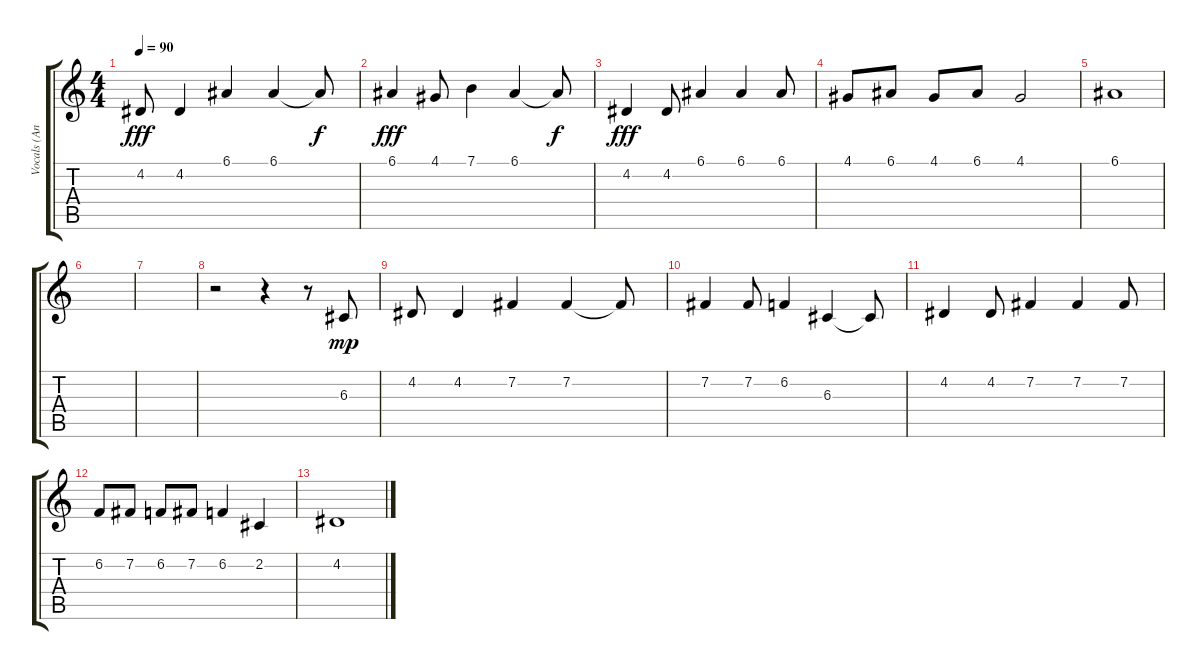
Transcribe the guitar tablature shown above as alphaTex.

\track ("Vocals (Anna)" "Vocals (An") {instrument clarinet}
\staff {score tabs}
\tuning (E4 B3 G3 D3 A2 E2) {hide}
\ts (4 4)
\tempo 90
\clef g2
\ks c
4.2.8{dy fff} 4.2.4 6.1.4 6.1.4 6.1{t}.8{dy f} |
6.1.4{dy fff} 4.1.8 7.1.4 6.1.4 6.1{t}.8{dy f} |
4.2.4{dy fff} 4.2.8 6.1.4 6.1.4 6.1.8 |
4.1.8 6.1.8 4.1.8 6.1.8 4.1.2 |
6.1.1 |
|
|
r.2 r.4 r.8 6.3.8{dy mp} |
4.2.8 4.2.4 7.2.4 7.2.4 7.2{t}.8 |
7.2.4 7.2.8 6.2.4 6.3.4 6.3{t}.8 |
4.2.4 4.2.8 7.2.4 7.2.4 7.2.8 |
6.2.8 7.2.8 6.2.8 7.2.8 6.2.4 2.2.4 |
4.2.1
